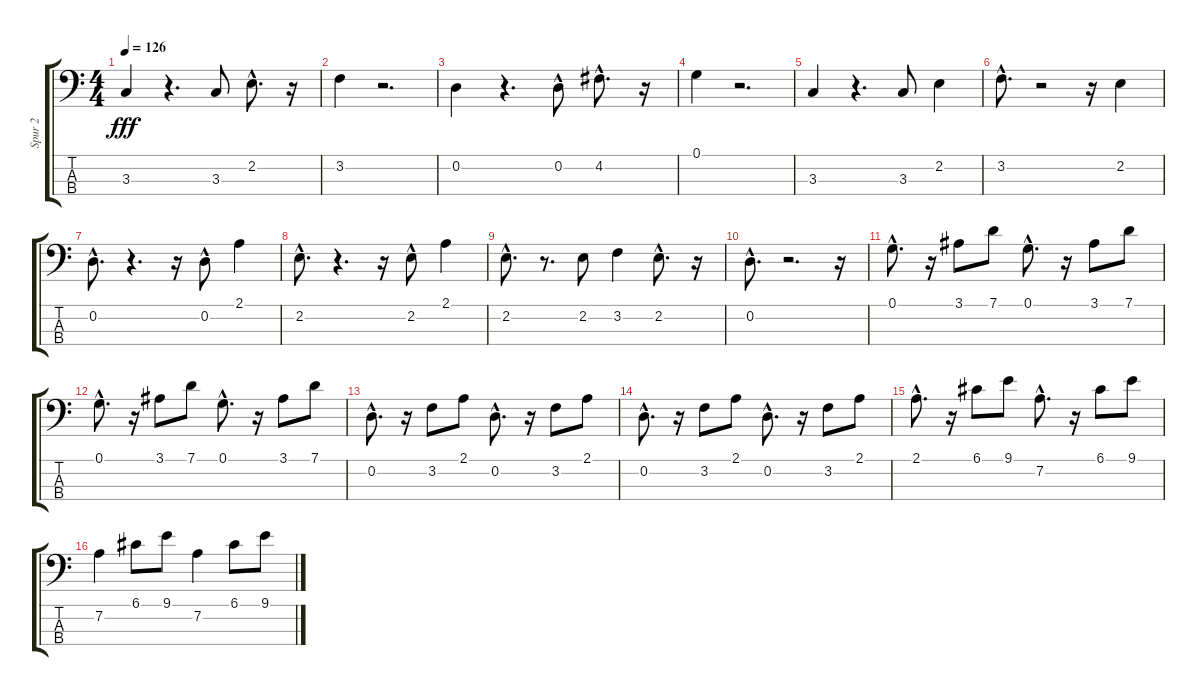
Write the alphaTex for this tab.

\track ("Spur 2" "Spur 2") {instrument synthbass2}
\staff {score tabs}
\tuning (G2 D2 A1 E1) {hide}
\ts (4 4)
\tempo 126
\clef f4
\ks c
3.3.4{dy fff} r.4{d} 3.3.8 2.2{hac}.8{d} r.16 |
3.2.4 r.2{d} |
0.2.4 r.4{d} 0.2{hac}.8 4.2{hac}.8{d} r.16 |
0.1.4 r.2{d} |
3.3.4 r.4{d} 3.3.8 2.2.4 |
3.2{hac}.8{d} r.2 r.16 2.2.4 |
0.2{hac}.8{d} r.4{d} r.16 0.2{hac}.8 2.1.4 |
2.2{hac}.8{d} r.4{d} r.16 2.2{hac}.8 2.1.4 |
2.2{hac}.8{d} r.8{d} 2.2.8 3.2.4 2.2{hac}.8{d} r.16 |
0.2{hac}.8{d} r.2{d} r.16 |
0.1{hac}.8{d} r.16 3.1.8 7.1.8 0.1{hac}.8{d} r.16 3.1.8 7.1.8 |
0.1{hac}.8{d} r.16 3.1.8 7.1.8 0.1{hac}.8{d} r.16 3.1.8 7.1.8 |
0.2{hac}.8{d} r.16 3.2.8 2.1.8 0.2{hac}.8{d} r.16 3.2.8 2.1.8 |
0.2{hac}.8{d} r.16 3.2.8 2.1.8 0.2{hac}.8{d} r.16 3.2.8 2.1.8 |
2.1{hac}.8{d} r.16 6.1.8 9.1.8 7.2{hac}.8{d} r.16 6.1.8 9.1.8 |
7.2.4 6.1.8 9.1.8 7.2.4 6.1.8 9.1.8
